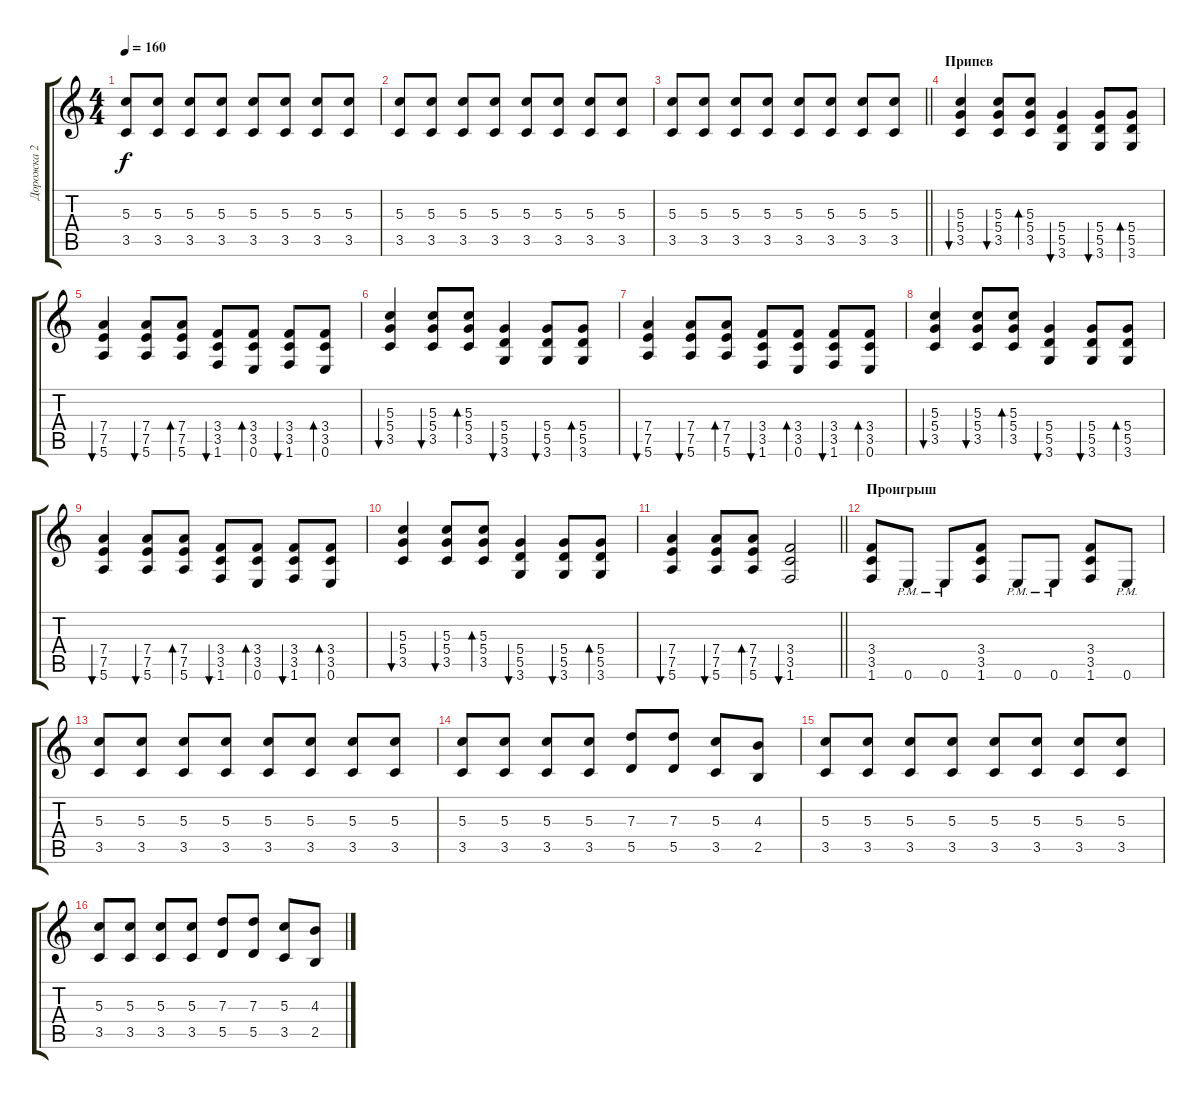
\track ("Дорожка 2" "Дорожка 2") {instrument overdrivenguitar}
\staff {score tabs}
\tuning (E4 B3 G3 D3 A2 E2) {hide}
\ts (4 4)
\tempo 160
\clef g2
\ks c
(5.3 3.5).8{dy f} (5.3 3.5).8 (5.3 3.5).8 (5.3 3.5).8 (5.3 3.5).8 (5.3 3.5).8 (5.3 3.5).8 (5.3 3.5).8 |
(5.3 3.5).8 (5.3 3.5).8 (5.3 3.5).8 (5.3 3.5).8 (5.3 3.5).8 (5.3 3.5).8 (5.3 3.5).8 (5.3 3.5).8 |
\barLineRight lightlight
(5.3 3.5).8 (5.3 3.5).8 (5.3 3.5).8 (5.3 3.5).8 (5.3 3.5).8 (5.3 3.5).8 (5.3 3.5).8 (5.3 3.5).8 |
\section ("" "Припев")
(5.3 5.4 3.5).4{bu 60} (5.3 5.4 3.5).8{bu 60} (5.3 5.4 3.5).8{bd 60} (5.4 5.5 3.6).4{bu 60} (5.4 5.5 3.6).8{bu 60} (5.4 5.5 3.6).8{bd 60} |
(7.4 7.5 5.6).4{bu 60} (7.4 7.5 5.6).8{bu 60} (7.4 7.5 5.6).8{bd 60} (3.4 3.5 1.6).8{bu 60} (3.4 3.5 0.6).8{bd 60} (3.4 3.5 1.6).8{bu 60} (3.4 3.5 0.6).8{bd 60} |
(5.3 5.4 3.5).4{bu 60} (5.3 5.4 3.5).8{bu 60} (5.3 5.4 3.5).8{bd 60} (5.4 5.5 3.6).4{bu 60} (5.4 5.5 3.6).8{bu 60} (5.4 5.5 3.6).8{bd 60} |
(7.4 7.5 5.6).4{bu 60} (7.4 7.5 5.6).8{bu 60} (7.4 7.5 5.6).8{bd 60} (3.4 3.5 1.6).8{bu 60} (3.4 3.5 0.6).8{bd 60} (3.4 3.5 1.6).8{bu 60} (3.4 3.5 0.6).8{bd 60} |
(5.3 5.4 3.5).4{bu 60} (5.3 5.4 3.5).8{bu 60} (5.3 5.4 3.5).8{bd 60} (5.4 5.5 3.6).4{bu 60} (5.4 5.5 3.6).8{bu 60} (5.4 5.5 3.6).8{bd 60} |
(7.4 7.5 5.6).4{bu 60} (7.4 7.5 5.6).8{bu 60} (7.4 7.5 5.6).8{bd 60} (3.4 3.5 1.6).8{bu 60} (3.4 3.5 0.6).8{bd 60} (3.4 3.5 1.6).8{bu 60} (3.4 3.5 0.6).8{bd 60} |
(5.3 5.4 3.5).4{bu 60} (5.3 5.4 3.5).8{bu 60} (5.3 5.4 3.5).8{bd 60} (5.4 5.5 3.6).4{bu 60} (5.4 5.5 3.6).8{bu 60} (5.4 5.5 3.6).8{bd 60} |
\barLineRight lightlight
(7.4 7.5 5.6).4{bu 60} (7.4 7.5 5.6).8{bu 60} (7.4 7.5 5.6).8{bd 60} (3.4 3.5 1.6).2{bu 60} |
\section ("" "Проигрыш")
(3.4 3.5 1.6).8 0.6{pm}.8 0.6{pm}.8 (3.4 3.5 1.6).8 0.6{pm}.8 0.6{pm}.8 (3.4 3.5 1.6).8 0.6{pm}.8 |
(5.3 3.5).8 (5.3 3.5).8 (5.3 3.5).8 (5.3 3.5).8 (5.3 3.5).8 (5.3 3.5).8 (5.3 3.5).8 (5.3 3.5).8 |
(5.3 3.5).8 (5.3 3.5).8 (5.3 3.5).8 (5.3 3.5).8 (7.3 5.5).8 (7.3 5.5).8 (5.3 3.5).8 (4.3 2.5).8 |
(5.3 3.5).8 (5.3 3.5).8 (5.3 3.5).8 (5.3 3.5).8 (5.3 3.5).8 (5.3 3.5).8 (5.3 3.5).8 (5.3 3.5).8 |
(5.3 3.5).8 (5.3 3.5).8 (5.3 3.5).8 (5.3 3.5).8 (7.3 5.5).8 (7.3 5.5).8 (5.3 3.5).8 (4.3 2.5).8
